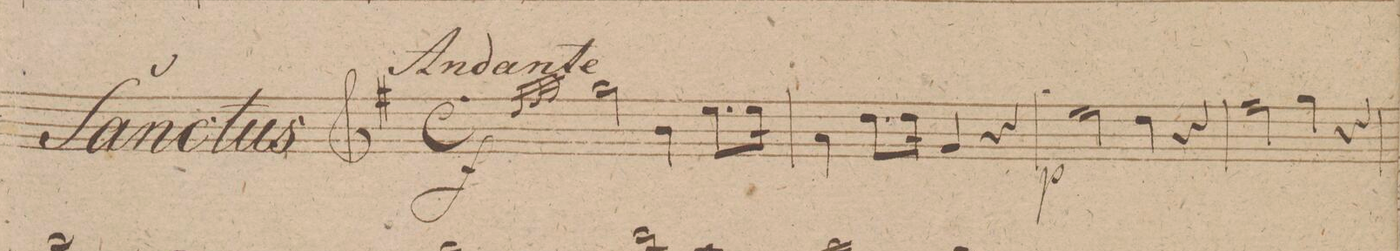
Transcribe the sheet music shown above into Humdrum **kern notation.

**kern	**dynam
*I"Clarinetto 1mo in. A.	*
*clefG2	*
*k[f#c#g#d#]	*
*met(c)	*
*M4/4	*
16qqb/LL	.
32qqcc#/L	.
32qqdd#/JJJ	.
*2\right	*
2ee\	f
*4\right	*
4g#/	.
*8\right	*
8.cc#\L	.
*16\right	*
16cc#\Jk	.
=2	=2
4f#\	.
8.b\L	.
16b\Jk	.
4e/	.
4r	.
=3	=3
2cc#\	p
4b\	.
4r	.
=4	=4
2dd#\	.
4ee\	.
4r	.
=5	=5
*-	*-
